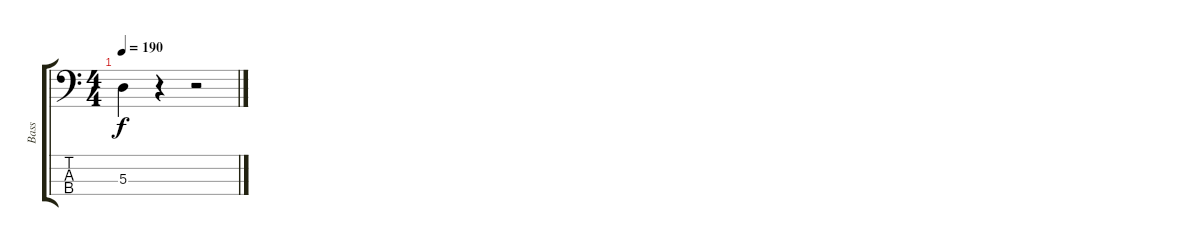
\track ("Bass" "Bass") {instrument electricbassfinger}
\staff {score tabs}
\tuning (G2 D2 A1 D1) {hide}
\ts (4 4)
\tempo 190
\clef f4
\ks c
5.3.4{dy f} r.4 r.2
